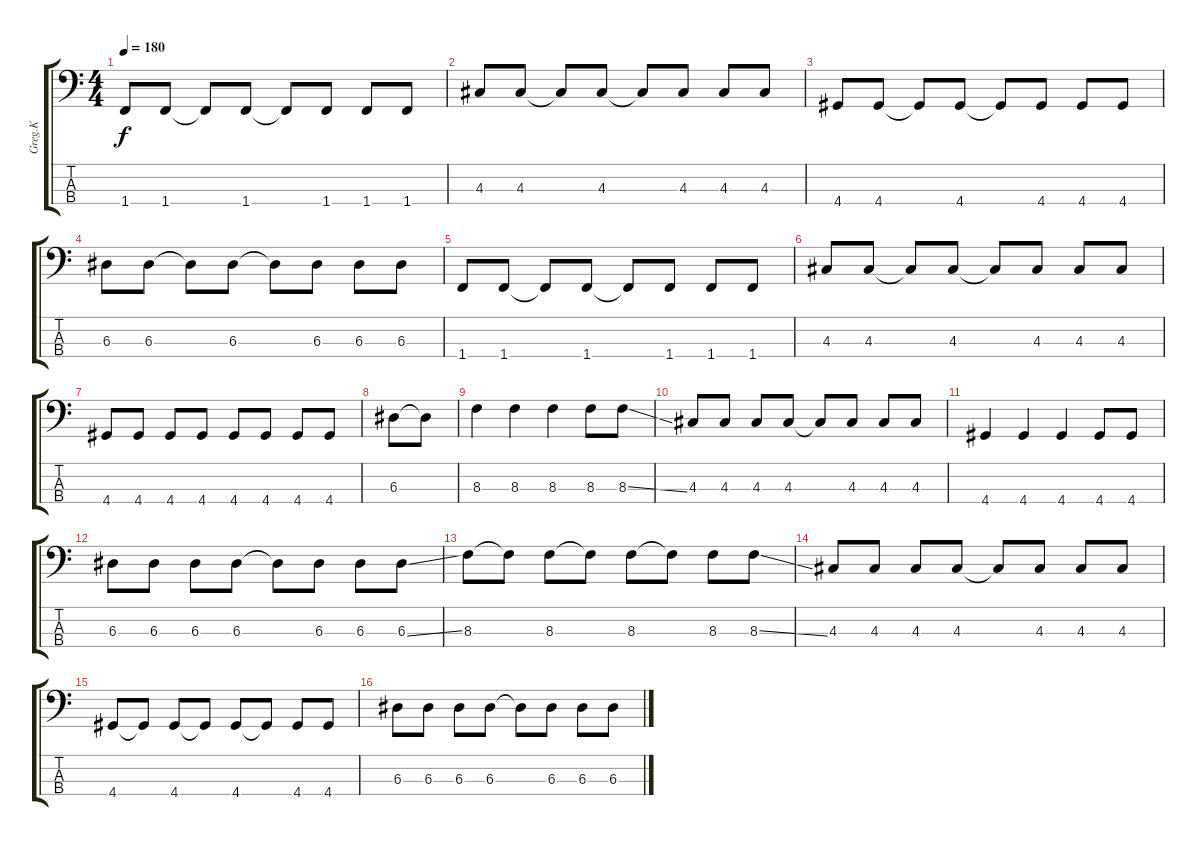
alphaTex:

\track ("Greg.K" "Greg.K") {instrument electricbassfinger}
\staff {score tabs}
\tuning (G2 D2 A1 E1) {hide}
\ts (4 4)
\tempo 180
\clef f4
\ks c
1.4.8{dy f} 1.4.8 1.4{t}.8 1.4.8 1.4{t}.8 1.4.8 1.4.8 1.4.8 |
4.3.8 4.3.8 4.3{t}.8 4.3.8 4.3{t}.8 4.3.8 4.3.8 4.3.8 |
4.4.8 4.4.8 4.4{t}.8 4.4.8 4.4{t}.8 4.4.8 4.4.8 4.4.8 |
6.3.8 6.3.8 6.3{t}.8 6.3.8 6.3{t}.8 6.3.8 6.3.8 6.3.8 |
1.4.8 1.4.8 1.4{t}.8 1.4.8 1.4{t}.8 1.4.8 1.4.8 1.4.8 |
4.3.8 4.3.8 4.3{t}.8 4.3.8 4.3{t}.8 4.3.8 4.3.8 4.3.8 |
4.4.8 4.4.8 4.4.8 4.4.8 4.4.8 4.4.8 4.4.8 4.4.8 |
6.3.8 6.3{t}.8 |
8.3.4 8.3.4 8.3.4 8.3.8 8.3{ss}.8 |
4.3.8 4.3.8 4.3.8 4.3.8 4.3{t}.8 4.3.8 4.3.8 4.3.8 |
4.4.4 4.4.4 4.4.4 4.4.8 4.4.8 |
6.3.8 6.3.8 6.3.8 6.3.8 6.3{t}.8 6.3.8 6.3.8 6.3{ss}.8 |
8.3.8 8.3{t}.8 8.3.8 8.3{t}.8 8.3.8 8.3{t}.8 8.3.8 8.3{ss}.8 |
4.3.8 4.3.8 4.3.8 4.3.8 4.3{t}.8 4.3.8 4.3.8 4.3.8 |
4.4.8 4.4{t}.8 4.4.8 4.4{t}.8 4.4.8 4.4{t}.8 4.4.8 4.4.8 |
6.3.8 6.3.8 6.3.8 6.3.8 6.3{t}.8 6.3.8 6.3.8 6.3{ss}.8
